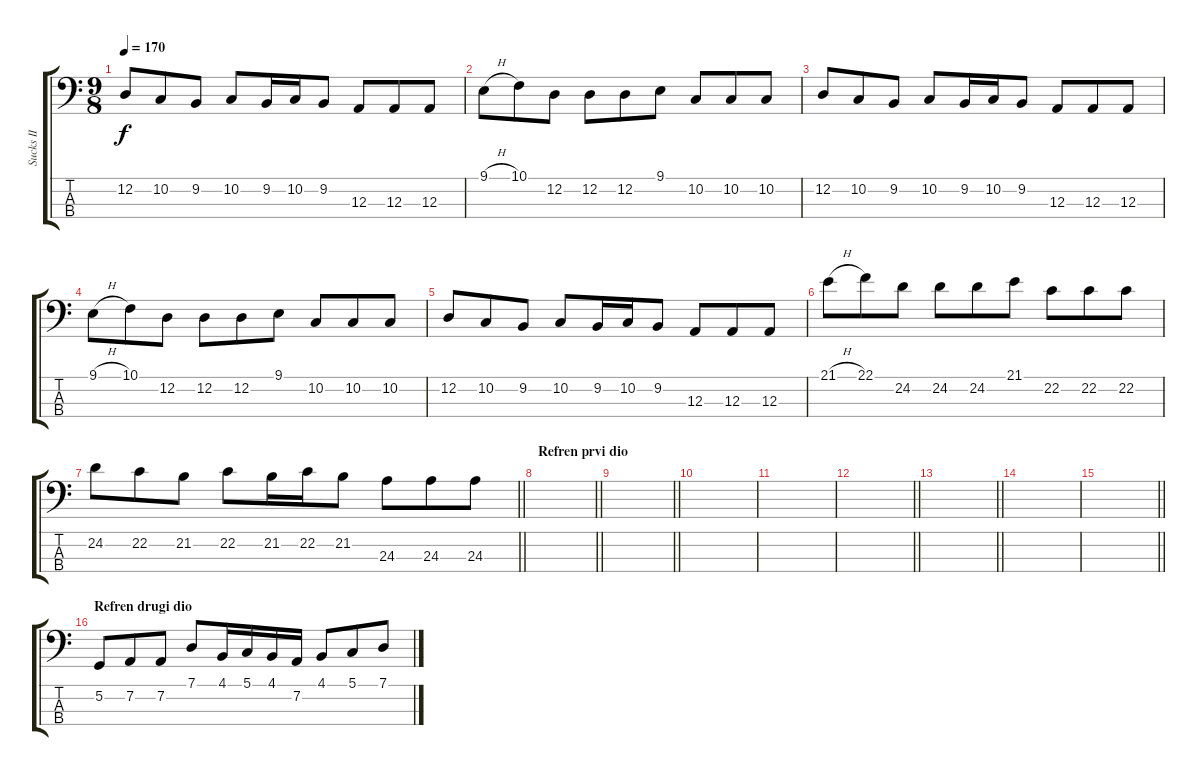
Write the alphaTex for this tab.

\track ("Sucks II" "Sucks II") {instrument tenorsax}
\staff {score tabs}
\tuning (G2 D2 A1 E1) {hide}
\ts (9 8)
\tempo 170
\clef f4
\ks c
12.2.8{dy f} 10.2.8 9.2.8 10.2.8 9.2.16 10.2.16 9.2.8 12.3.8 12.3.8 12.3.8 |
9.1{h}.8 10.1.8 12.2.8 12.2.8 12.2.8 9.1.8 10.2.8 10.2.8 10.2.8 |
12.2.8 10.2.8 9.2.8 10.2.8 9.2.16 10.2.16 9.2.8 12.3.8 12.3.8 12.3.8 |
9.1{h}.8 10.1.8 12.2.8 12.2.8 12.2.8 9.1.8 10.2.8 10.2.8 10.2.8 |
12.2.8 10.2.8 9.2.8 10.2.8 9.2.16 10.2.16 9.2.8 12.3.8 12.3.8 12.3.8 |
21.1{h}.8 22.1.8 24.2.8 24.2.8 24.2.8 21.1.8 22.2.8 22.2.8 22.2.8 |
\barLineRight lightlight
24.2.8 22.2.8 21.2.8 22.2.8 21.2.16 22.2.16 21.2.8 24.3.8 24.3.8 24.3.8 |
\section ("" "Refren prvi dio")
\barLineRight lightlight
|
\barLineRight lightlight
|
|
|
\barLineRight lightlight
|
\barLineRight lightlight
|
|
\barLineRight lightlight
|
\section ("" "Refren drugi dio")
5.2.8 7.2.8 7.2.8 7.1.8 4.1.16 5.1.16 4.1.16 7.2.16 4.1.8 5.1.8 7.1.8
